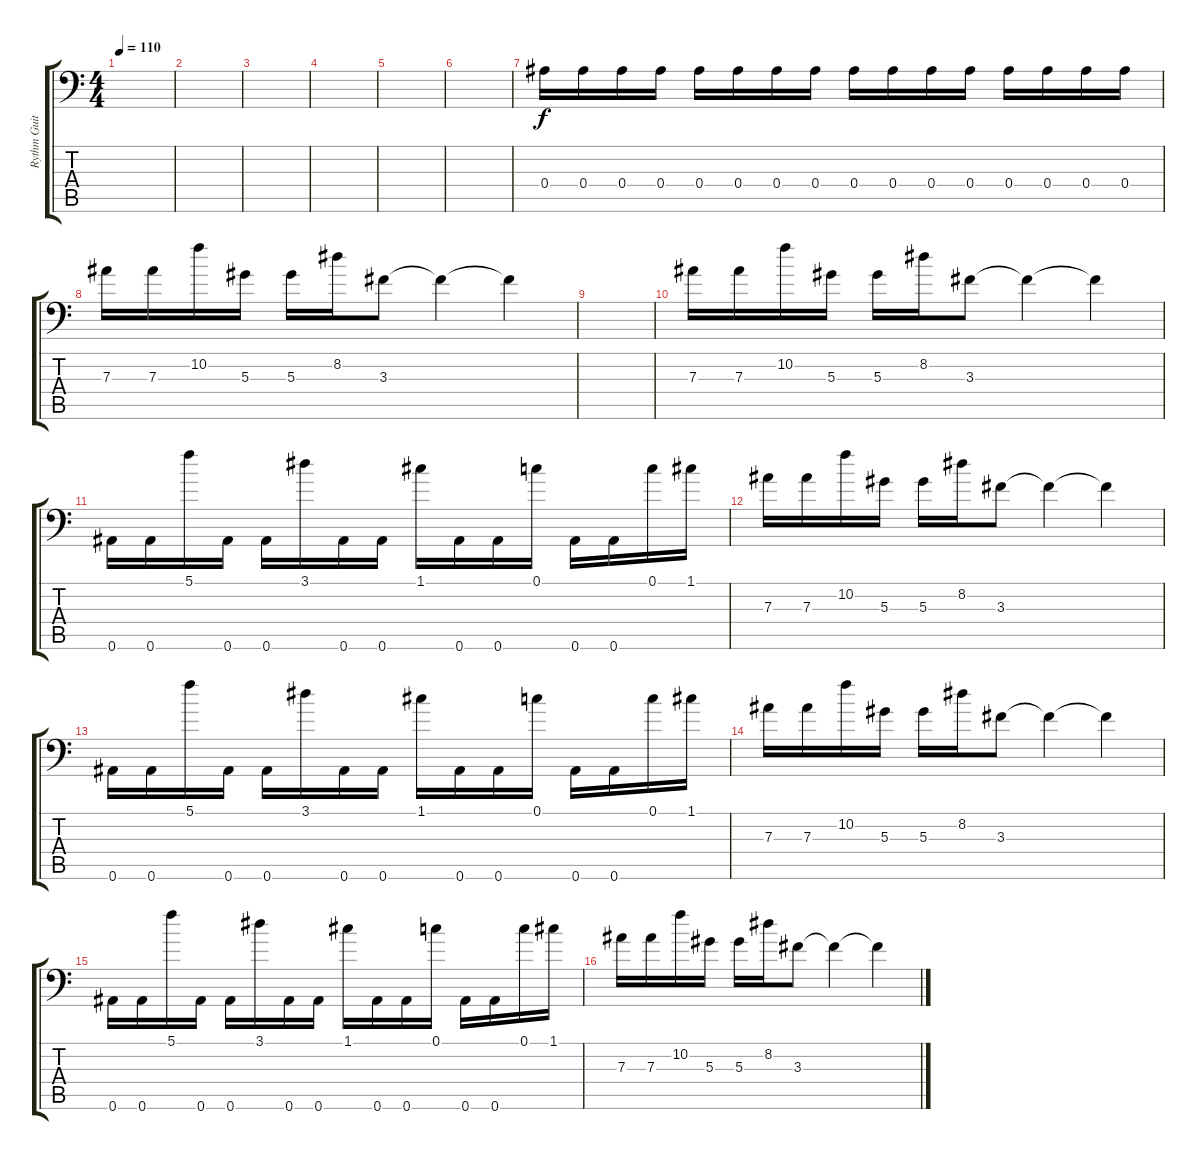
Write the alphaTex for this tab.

\track ("Rythm Guitar" "Rythm Guit") {instrument distortionguitar}
\staff {score tabs}
\tuning (C4 G3 Eb3 Bb2 F2 Bb1) {hide}
\ts (4 4)
\tempo 110
\clef f4
\ks c
|
|
|
|
|
|
0.4.16 0.4.16 0.4.16 0.4.16 0.4.16 0.4.16 0.4.16 0.4.16 0.4.16 0.4.16 0.4.16 0.4.16 0.4.16 0.4.16 0.4.16 0.4.16 |
7.3.16 7.3.16 10.2.16 5.3.16 5.3.16 8.2.16 3.3.8 3.3{t}.4 3.3{t}.4 |
|
7.3.16 7.3.16 10.2.16 5.3.16 5.3.16 8.2.16 3.3.8 3.3{t}.4 3.3{t}.4 |
0.6.16 0.6.16 5.1.16 0.6.16 0.6.16 3.1.16 0.6.16 0.6.16 1.1.16 0.6.16 0.6.16 0.1.16 0.6.16 0.6.16 0.1.16 1.1.16 |
7.3.16 7.3.16 10.2.16 5.3.16 5.3.16 8.2.16 3.3.8 3.3{t}.4 3.3{t}.4 |
0.6.16 0.6.16 5.1.16 0.6.16 0.6.16 3.1.16 0.6.16 0.6.16 1.1.16 0.6.16 0.6.16 0.1.16 0.6.16 0.6.16 0.1.16 1.1.16 |
7.3.16 7.3.16 10.2.16 5.3.16 5.3.16 8.2.16 3.3.8 3.3{t}.4 3.3{t}.4 |
0.6.16 0.6.16 5.1.16 0.6.16 0.6.16 3.1.16 0.6.16 0.6.16 1.1.16 0.6.16 0.6.16 0.1.16 0.6.16 0.6.16 0.1.16 1.1.16 |
7.3.16 7.3.16 10.2.16 5.3.16 5.3.16 8.2.16 3.3.8 3.3{t}.4 3.3{t}.4
